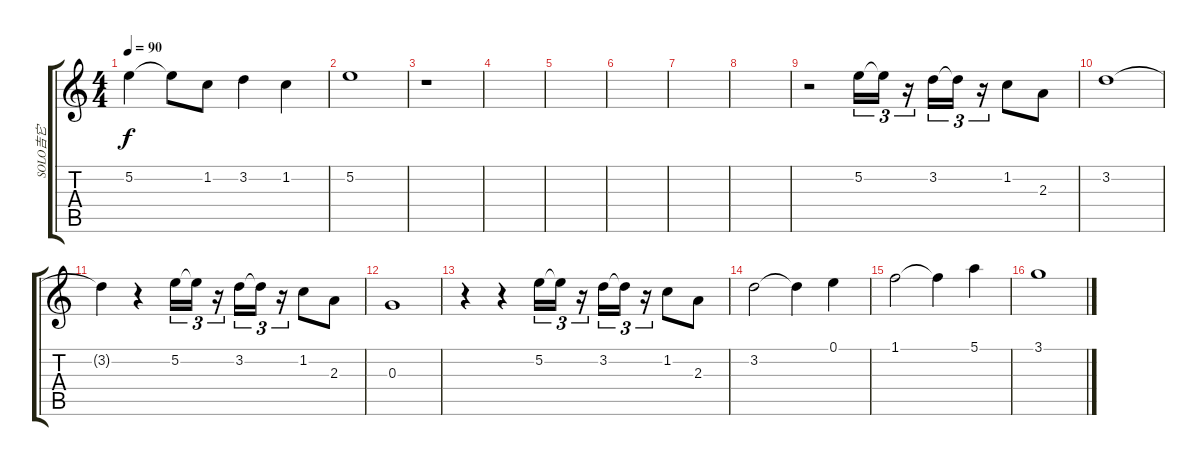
\track ("SOLO吉它" "SOLO吉它") {instrument overdrivenguitar}
\staff {score tabs}
\tuning (E4 B3 G3 D3 A2 E2) {hide}
\ts (4 4)
\tempo 90
\clef g2
\ks c
5.2.4{dy f} 5.2{t}.8 1.2.8 3.2.4 1.2.4 |
5.2.1 |
r.1 |
|
|
|
|
|
r.2 5.2.16{tu (3 2)} 5.2{t}.16{tu (3 2)} r.16{tu (3 2)} 3.2.16{tu (3 2)} 3.2{t}.16{tu (3 2)} r.16{tu (3 2)} 1.2.8 2.3.8 |
3.2.1 |
3.2{t}.4 r.4 5.2.16{tu (3 2)} 5.2{t}.16{tu (3 2)} r.16{tu (3 2)} 3.2.16{tu (3 2)} 3.2{t}.16{tu (3 2)} r.16{tu (3 2)} 1.2.8 2.3.8 |
0.3.1 |
r.4 r.4 5.2.16{tu (3 2)} 5.2{t}.16{tu (3 2)} r.16{tu (3 2)} 3.2.16{tu (3 2)} 3.2{t}.16{tu (3 2)} r.16{tu (3 2)} 1.2.8 2.3.8 |
3.2.2 3.2{t}.4 0.1.4 |
1.1.2 1.1{t}.4 5.1.4 |
3.1.1
